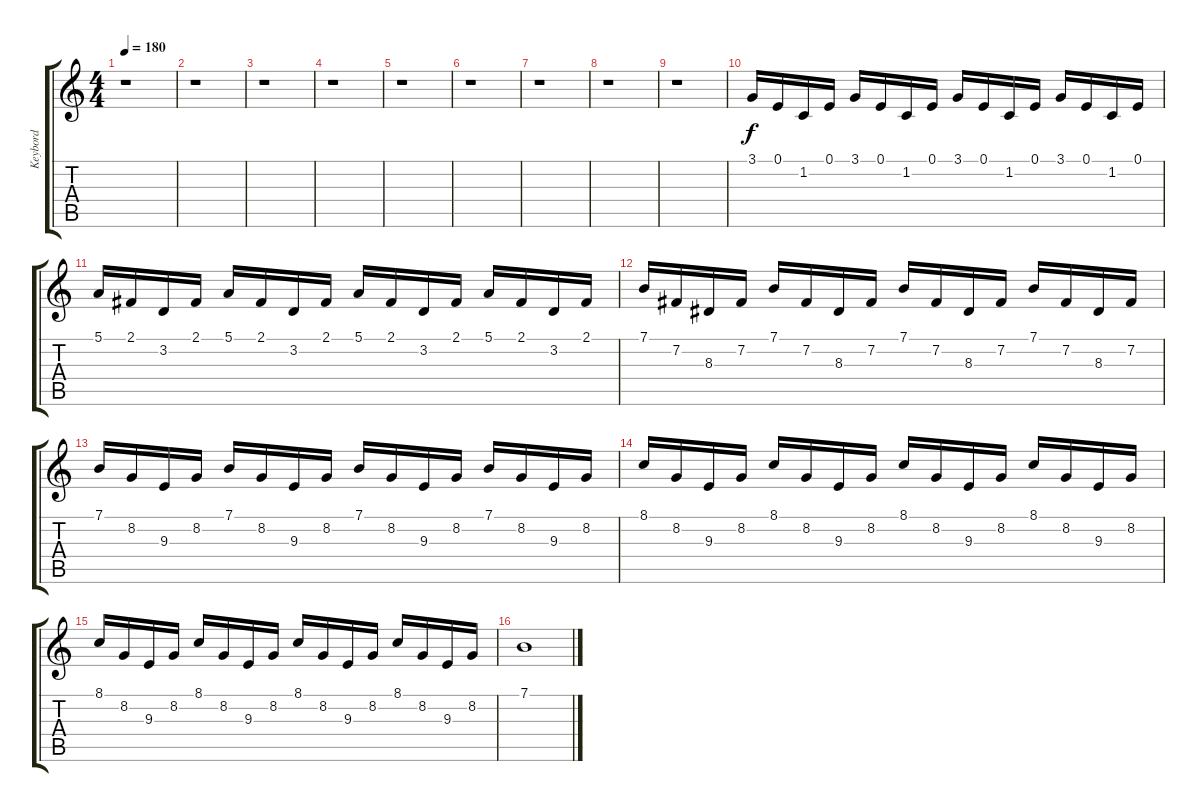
\track ("Keybord" "Keybord") {instrument lead2sawtooth}
\staff {score tabs}
\tuning (E4 B3 G3 D3 A2 E2) {hide}
\ts (4 4)
\tempo 180
\clef g2
\ks c
r.1{dy f instrument lead2sawtooth} |
r.1 |
r.1 |
r.1 |
r.1 |
r.1 |
r.1 |
r.1 |
r.1 |
3.1.16 0.1.16 1.2.16 0.1.16 3.1.16 0.1.16 1.2.16 0.1.16 3.1.16 0.1.16 1.2.16 0.1.16 3.1.16 0.1.16 1.2.16 0.1.16 |
5.1.16 2.1.16 3.2.16 2.1.16 5.1.16 2.1.16 3.2.16 2.1.16 5.1.16 2.1.16 3.2.16 2.1.16 5.1.16 2.1.16 3.2.16 2.1.16 |
7.1.16 7.2.16 8.3.16 7.2.16 7.1.16 7.2.16 8.3.16 7.2.16 7.1.16 7.2.16 8.3.16 7.2.16 7.1.16 7.2.16 8.3.16 7.2.16 |
7.1.16 8.2.16 9.3.16 8.2.16 7.1.16 8.2.16 9.3.16 8.2.16 7.1.16 8.2.16 9.3.16 8.2.16 7.1.16 8.2.16 9.3.16 8.2.16 |
8.1.16 8.2.16 9.3.16 8.2.16 8.1.16 8.2.16 9.3.16 8.2.16 8.1.16 8.2.16 9.3.16 8.2.16 8.1.16 8.2.16 9.3.16 8.2.16 |
8.1.16 8.2.16 9.3.16 8.2.16 8.1.16 8.2.16 9.3.16 8.2.16 8.1.16 8.2.16 9.3.16 8.2.16 8.1.16 8.2.16 9.3.16 8.2.16 |
7.1.1
